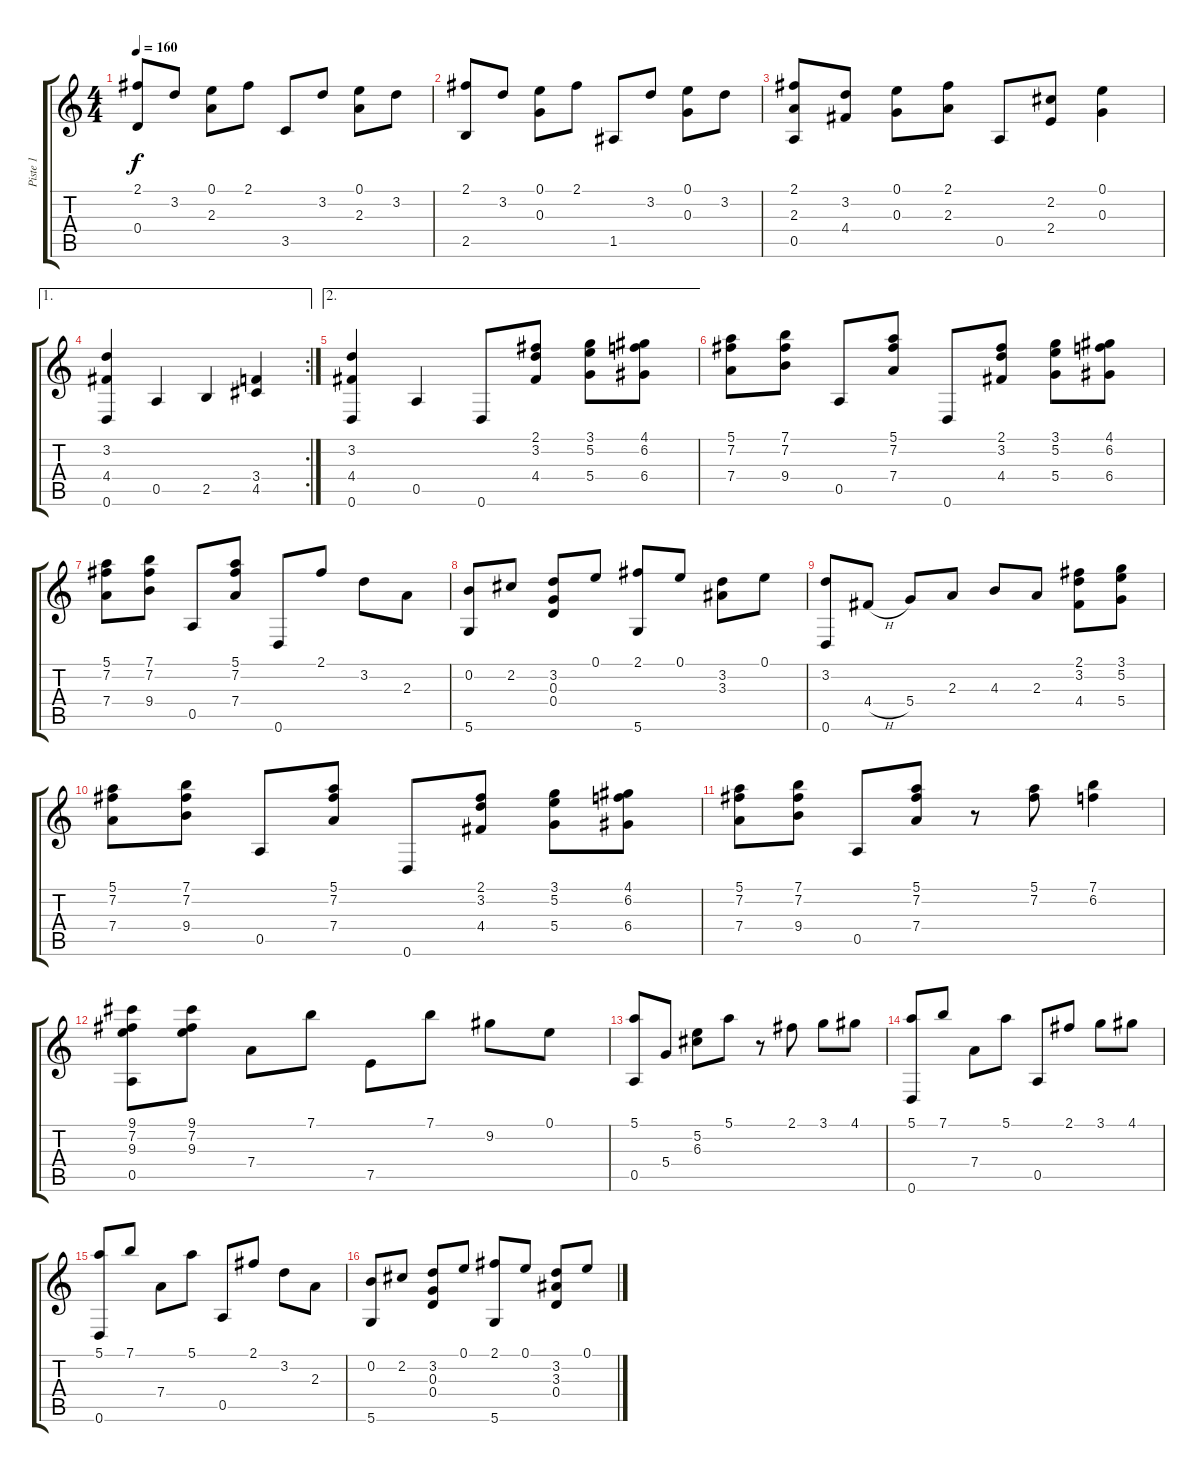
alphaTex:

\track ("Piste 1" "Piste 1") {instrument acousticguitarnylon}
\staff {score tabs}
\tuning (E4 B3 G3 D3 A2 D2) {hide}
\ts (4 4)
\tempo 160
\clef g2
\ks c
(2.1 0.4).8{dy f} 3.2.8 (0.1 2.3).8 2.1.8 3.5.8 3.2.8 (0.1 2.3).8 3.2.8 |
(2.1 2.5).8 3.2.8 (0.1 0.3).8 2.1.8 1.5.8 3.2.8 (0.1 0.3).8 3.2.8 |
(2.1 2.3 0.5).8 (3.2 4.4).8 (0.1 0.3).8 (2.1 2.3).8 0.5.8 (2.2 2.4).8 (0.1 0.3).4 |
\ae 1
\rc 2
(3.2 4.4 0.6).4 0.5.4 2.5.4 (3.4 4.5).4 |
\ae 2
(3.2 4.4 0.6).4 0.5.4 0.6.8 (2.1 3.2 4.4).8 (3.1 5.2 5.4).8 (4.1 6.2 6.4).8 |
(5.1 7.2 7.4).8 (7.1 7.2 9.4).8 0.5.8 (5.1 7.2 7.4).8 0.6.8 (2.1 3.2 4.4).8 (3.1 5.2 5.4).8 (4.1 6.2 6.4).8 |
(5.1 7.2 7.4).8 (7.1 7.2 9.4).8 0.5.8 (5.1 7.2 7.4).8 0.6.8 2.1.8 3.2.8 2.3.8 |
(0.2 5.6).8 2.2.8 (3.2 0.3 0.4).8 0.1.8 (2.1 5.6).8 0.1.8 (3.2 3.3).8 0.1.8 |
(3.2 0.6).8 4.4{h}.8 5.4.8 2.3.8 4.3.8 2.3.8 (2.1 3.2 4.4).8 (3.1 5.2 5.4).8 |
(5.1 7.2 7.4).8 (7.1 7.2 9.4).8 0.5.8 (5.1 7.2 7.4).8 0.6.8 (2.1 3.2 4.4).8 (3.1 5.2 5.4).8 (4.1 6.2 6.4).8 |
(5.1 7.2 7.4).8 (7.1 7.2 9.4).8 0.5.8 (5.1 7.2 7.4).8 r.8 (5.1 7.2).8 (7.1 6.2).4 |
(9.1 7.2 9.3 0.5).8 (9.1 7.2 9.3).8 7.4.8 7.1.8 7.5.8 7.1.8 9.2.8 0.1.8 |
(5.1 0.5).8 5.4.8 (5.2 6.3).8 5.1.8 r.8 2.1.8 3.1.8 4.1.8 |
(5.1 0.6).8 7.1.8 7.4.8 5.1.8 0.5.8 2.1.8 3.1.8 4.1.8 |
(5.1 0.6).8 7.1.8 7.4.8 5.1.8 0.5.8 2.1.8 3.2.8 2.3.8 |
(0.2 5.6).8 2.2.8 (3.2 0.3 0.4).8 0.1.8 (2.1 5.6).8 0.1.8 (3.2 3.3 0.4).8 0.1.8
